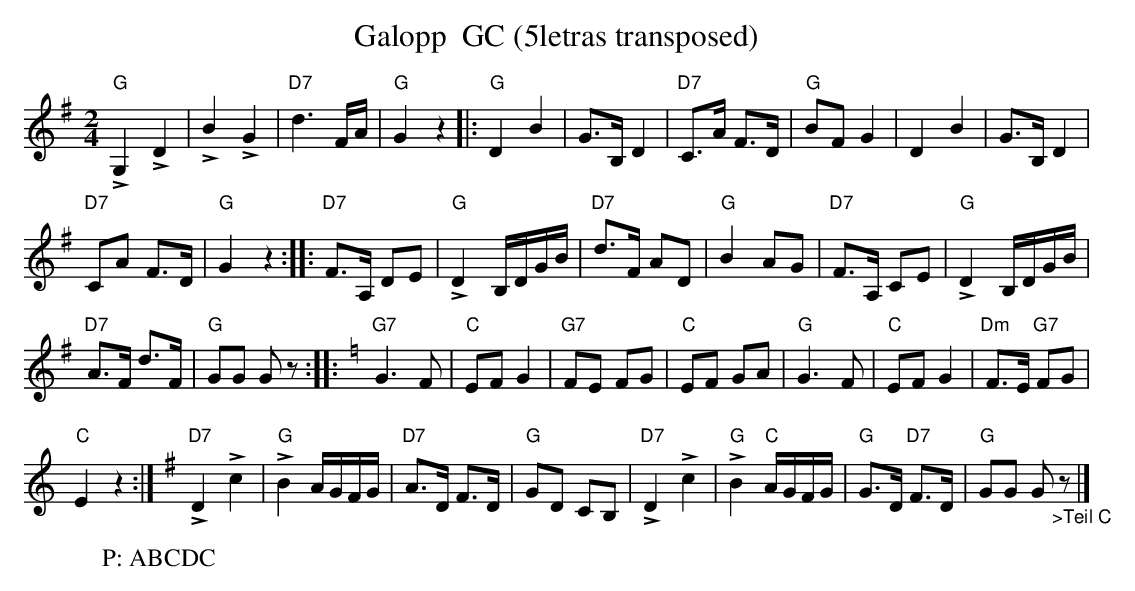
X:1
T:Galopp  GC (5letras transposed)
M:2/4
L:1/16
K:G transpose=3 %%MIDI gchordon
"G"!>!G,4!>!D4 | !>!B4 !>!G4 | "D7"d6FA | "G"G4z4 |: "G"D4B4 | G3B, D4 | "D7"C3A F3D | "G"B2F2G4 | D4B4 | \
G3B,D4 |
"D7"C2A2 F3D | "G"G4z4 :: "D7"F3A, D2E2 | "G"!>!D4 B,DGB | "D7"d3F A2D2 | "G"B4A2G2 | "D7"F3A, C2E2 | \
"G"!>!D4 B,DGB |
"D7"A3F d3F | "G"G2G2 G2z2 :: [K:C] "G7"G6F2 | "C"E2F2G4 | "G7"F2E2 F2G2 | \
"C"E2F2 G2A2 | "G"G6F2 | "C"E2F2G4 | "Dm"F3E "G7"F2G2 |
"C"E4z4 :| [K:G] "D7"!>!D4!>!c4 | "G"!>!B4 AGFG | \
"D7"A3D F3D | "G"G2D2 C2B,2 | "D7"!>!D4!>!c4 | "G"!>!B4 "C"AGFG | "G"G3D "D7"F3D | "G"G2G2 G2"_>Teil C"z2 |]
W: P: ABCDC
